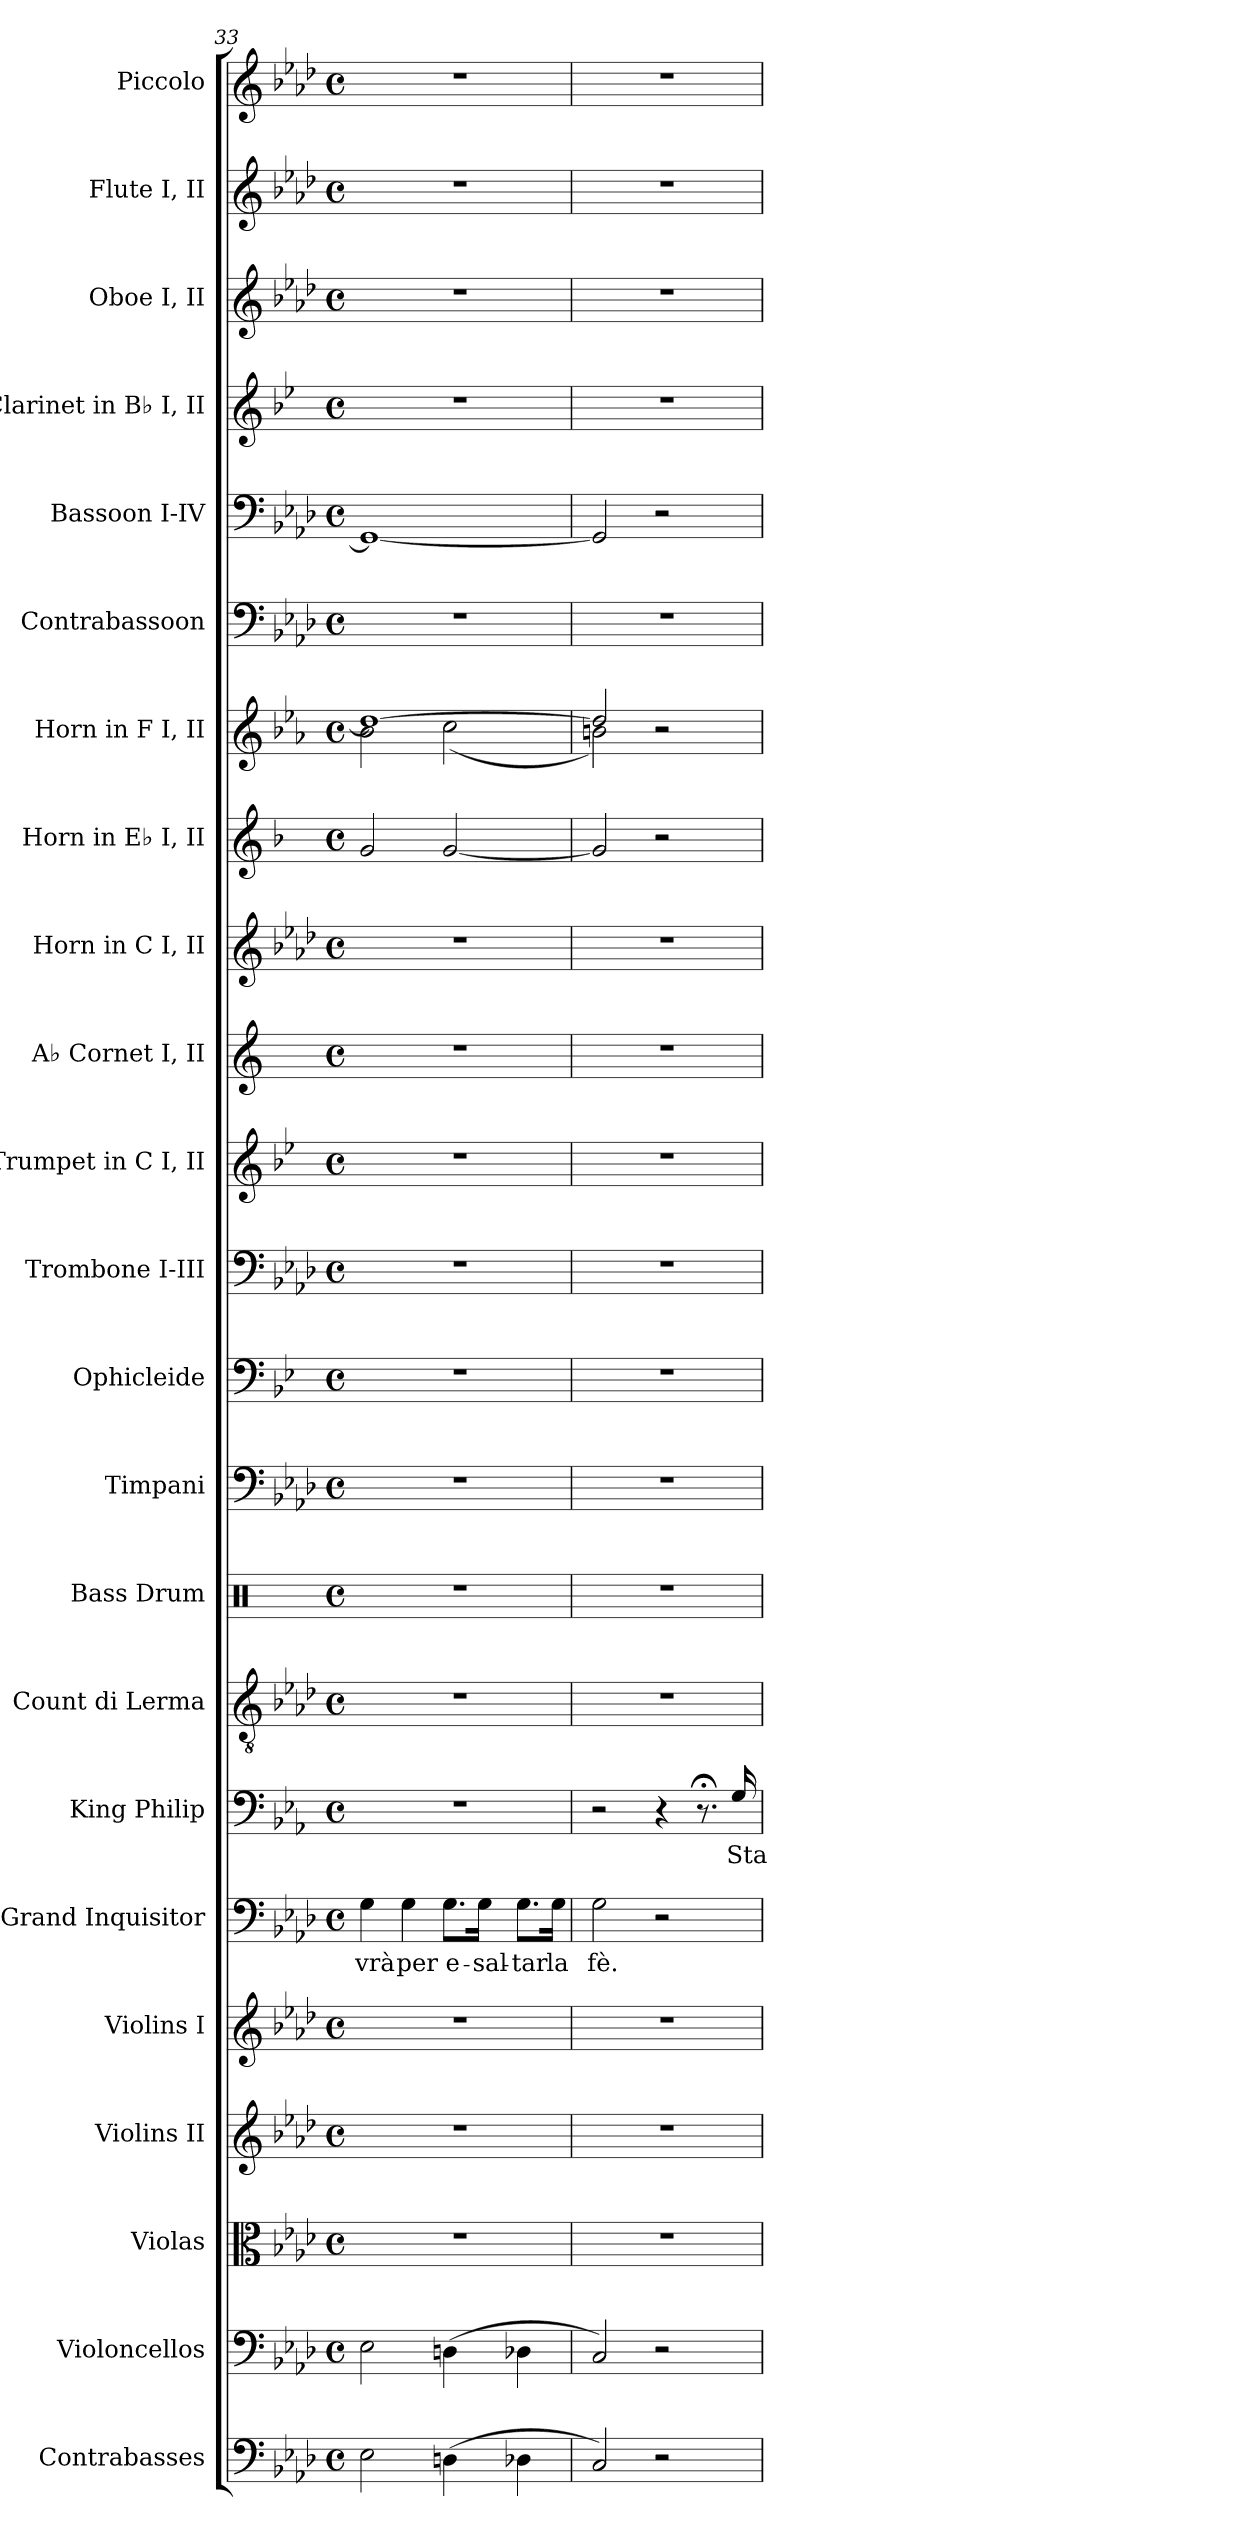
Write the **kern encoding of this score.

**kern	**kern	**kern	**kern	**kern	**kern	**text	**kern	**text	**kern	**kern	**kern	**kern	**kern	**kern	**kern	**kern	**kern	**kern	**kern	**kern	**kern	**kern	**kern	**kern
*part23	*part22	*part21	*part20	*part19	*part18	*part18	*part17	*part17	*part16	*part15	*part14	*part13	*part12	*part11	*part10	*part9	*part8	*part7	*part6	*part5	*part4	*part3	*part2	*part1
*staff23	*staff22	*staff21	*staff20	*staff19	*staff18	*staff18	*staff17	*staff17	*staff16	*staff15	*staff14	*staff13	*staff12	*staff11	*staff10	*staff9	*staff8	*staff7	*staff6	*staff5	*staff4	*staff3	*staff2	*staff1
*I"Contrabasses	*I"Violoncellos	*I"Violas	*I"Violins II	*I"Violins I	*I"Grand Inquisitor	*	*I"King Philip	*	*I"Count di Lerma	*I"Bass Drum	*I"Timpani	*I"Ophicleide	*I"Trombone I-III	*I"Trumpet in C I, II	*I"A♭ Cornet I, II	*I"Horn in C I, II	*I"Horn in E♭ I, II	*I"Horn in F I, II	*I"Contrabassoon	*I"Bassoon I-IV	*I"Clarinet in B♭ I, II	*I"Oboe I, II	*I"Flute I, II	*I"Piccolo
*I'Cb.	*I'Vc.	*I'Vla.	*I'Vln. II	*I'Vln. I	*I'G.I.	*	*I'K.P.	*	*I'di L.	*I'BD	*I'Timp.	*I'Oph.	*I'Tbn. I-III	*	*I'A ♭ Cnt. I, II	*	*	*	*I'Cbsn.	*I'Bsn. I-IV	*	*I'Ob. I, II	*I'Fl. I, II	*I'Picc.
*clefF4	*clefF4	*clefC3	*clefG2	*clefG2	*clefF4	*	*clefF4	*	*clefGv2	*clefX	*clefF4	*clefF4	*clefF4	*clefG2	*clefG2	*clefG2	*clefG2	*clefG2	*clefF4	*clefF4	*clefG2	*clefG2	*clefG2	*clefG2
*ITrd7c12	*	*	*	*	*	*	*ITrd4c7	*	*	*	*	*ITrd1c2	*	*ITrd1c2	*ITrd2c4	*ITrd7c12	*ITrd5c9	*ITrd4c7	*ITrd7c12	*	*ITrd1c2	*	*	*ITrd-7c-12
*k[b-e-a-d-]	*k[b-e-a-d-]	*k[b-e-a-d-]	*k[b-e-a-d-]	*k[b-e-a-d-]	*k[b-e-a-d-]	*	*k[b-e-a-d-]	*	*k[b-e-a-d-]	*k[]	*k[b-e-a-d-]	*k[b-e-a-d-]	*k[b-e-a-d-]	*k[b-e-a-d-]	*k[b-e-a-d-]	*k[b-e-a-d-]	*k[b-e-a-d-]	*k[b-e-a-d-]	*k[b-e-a-d-]	*k[b-e-a-d-]	*k[b-e-a-d-]	*k[b-e-a-d-]	*k[b-e-a-d-]	*k[b-e-a-d-]
*M4/4	*M4/4	*M4/4	*M4/4	*M4/4	*M4/4	*	*M4/4	*	*M4/4	*M4/4	*M4/4	*M4/4	*M4/4	*M4/4	*M4/4	*M4/4	*M4/4	*M4/4	*M4/4	*M4/4	*M4/4	*M4/4	*M4/4	*M4/4
*met(c)	*met(c)	*met(c)	*met(c)	*met(c)	*met(c)	*	*met(c)	*	*met(c)	*met(c)	*met(c)	*met(c)	*met(c)	*met(c)	*met(c)	*met(c)	*met(c)	*met(c)	*met(c)	*met(c)	*met(c)	*met(c)	*met(c)	*met(c)
=33	=33	=33	=33	=33	=33	=33	=33	=33	=33	=33	=33	=33	=33	=33	=33	=33	=33	=33	=33	=33	=33	=33	=33	=33
!	!	!	!	!	!	!LO:LY:b	!	!	!	!	!	!	!	!	!	!	!	!	!	!	!	!	!	!
*	*	*	*	*	*	*	*	*	*	*	*	*	*	*	*	*	*	*^	*	*	*	*	*	*
2EE-\	2E-\	1r	1r	1r	4G\	-vrà	1r	.	1r	1r	1r	1r	1r	1r	1r	1r	2B-/	1g_	2e-\	1r	1GG_	1r	1r	1r	1r
!	!	!	!	!	!	!LO:LY:b	!	!	!	!	!	!	!	!	!	!	!	!	!	!	!	!	!	!	!
.	.	.	.	.	4G\	per	.	.	.	.	.	.	.	.	.	.	.	.	.	.	.	.	.	.	.
!	!	!	!	!	!	!LO:LY:b	!	!	!	!	!	!	!	!	!	!	!	!	!	!	!	!	!	!	!
(>4DDn\	(>4Dn\	.	.	.	8.G\L	e-	.	.	.	.	.	.	.	.	.	.	[2B-/	.	(<2f\	.	.	.	.	.	.
!	!	!	!	!	!	!LO:LY:b	!	!	!	!	!	!	!	!	!	!	!	!	!	!	!	!	!	!	!
.	.	.	.	.	16G\Jk	-sal-	.	.	.	.	.	.	.	.	.	.	.	.	.	.	.	.	.	.	.
!	!	!	!	!	!	!LO:LY:b	!	!	!	!	!	!	!	!	!	!	!	!	!	!	!	!	!	!	!
4DD-X\	4D-X\	.	.	.	8.G\L	-tar	.	.	.	.	.	.	.	.	.	.	.	.	.	.	.	.	.	.	.
!	!	!	!	!	!	!LO:LY:b	!	!	!	!	!	!	!	!	!	!	!	!	!	!	!	!	!	!	!
.	.	.	.	.	16G\Jk	la	.	.	.	.	.	.	.	.	.	.	.	.	.	.	.	.	.	.	.
=34	=34	=34	=34	=34	=34	=34	=34	=34	=34	=34	=34	=34	=34	=34	=34	=34	=34	=34	=34	=34	=34	=34	=34	=34	=34
!	!	!	!	!	!	!LO:LY:b	!	!	!	!	!	!	!	!	!	!	!	!	!	!	!	!	!	!	!
2CC/)	2C/)	1r	1r	1r	2G\	fè.	2r	.	1r	1r	1r	1r	1r	1r	1r	1r	2B-/]	2g/]	2en\)	1r	2GG/]	1r	1r	1r	1r
2r	2r	.	.	.	2r	.	4r	.	.	.	.	.	.	.	.	.	2r	2r	2ryy	.	2r	.	.	.	.
.	.	.	.	.	.	.	8.r;<	.	.	.	.	.	.	.	.	.	.	.	.	.	.	.	.	.	.
!	!	!	!	!	!	!	!	!LO:LY:b	!	!	!	!	!	!	!	!	!	!	!	!	!	!	!	!	!
.	.	.	.	.	.	.	16C/	Sta	.	.	.	.	.	.	.	.	.	.	.	.	.	.	.	.	.
*	*	*	*	*	*	*	*	*	*	*	*	*	*	*	*	*	*	*v	*v	*	*	*	*	*	*
=	=	=	=	=	=	=	=	=	=	=	=	=	=	=	=	=	=	=	=	=	=	=	=	=
*-	*-	*-	*-	*-	*-	*-	*-	*-	*-	*-	*-	*-	*-	*-	*-	*-	*-	*-	*-	*-	*-	*-	*-	*-
